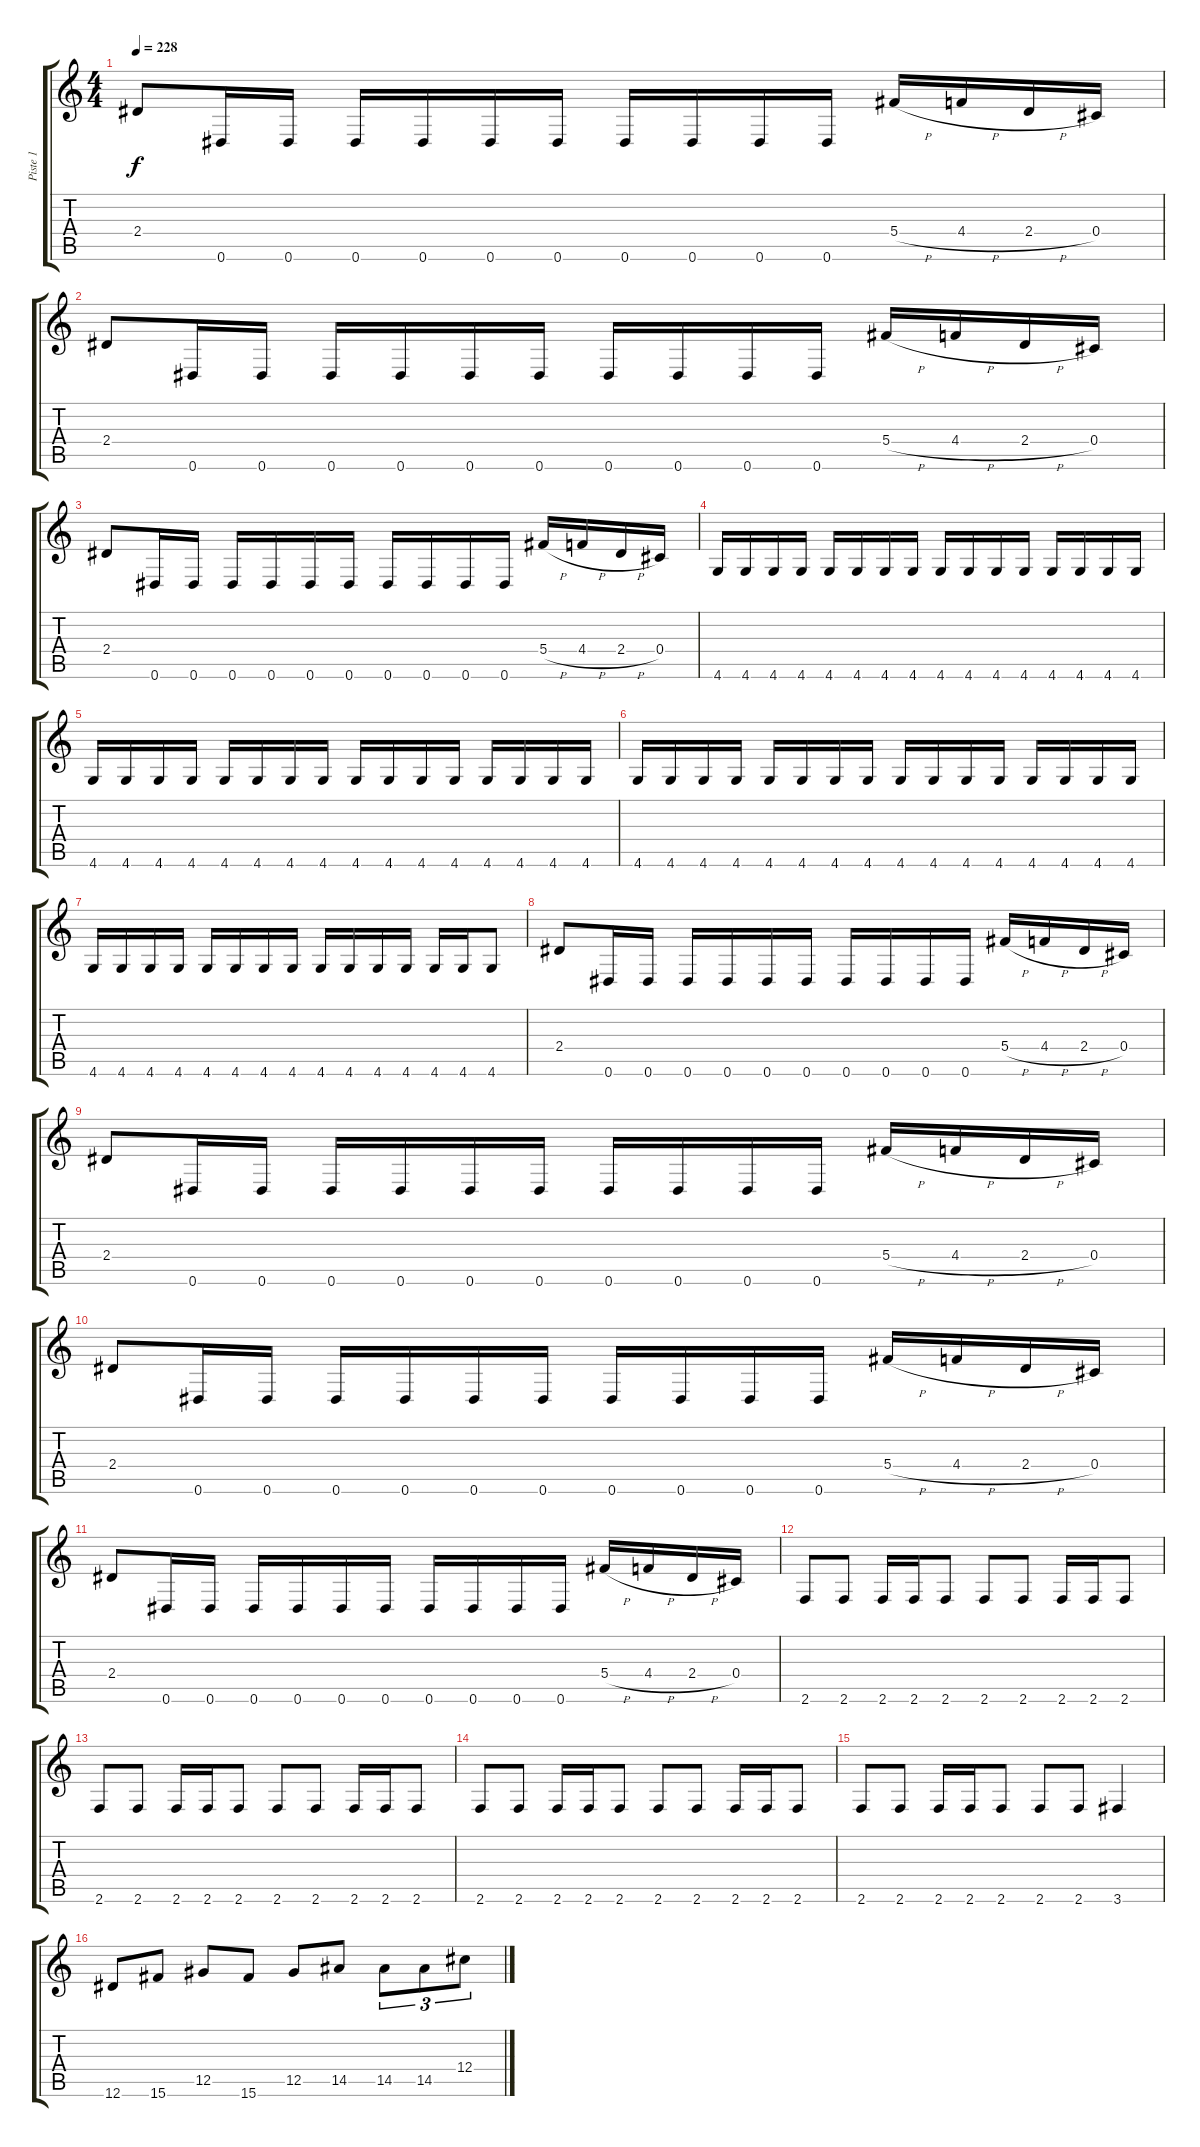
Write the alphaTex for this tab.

\track ("Piste 1" "Piste 1") {instrument distortionguitar}
\staff {score tabs}
\tuning (Eb4 Bb3 Gb3 Db3 Ab2 Eb2) {hide}
\ts (4 4)
\tempo 228
\clef g2
\ks c
2.4.8{dy f} 0.6.16 0.6.16 0.6.16 0.6.16 0.6.16 0.6.16 0.6.16 0.6.16 0.6.16 0.6.16 5.4{h}.16 4.4{h}.16 2.4{h}.16 0.4.16 |
2.4.8 0.6.16 0.6.16 0.6.16 0.6.16 0.6.16 0.6.16 0.6.16 0.6.16 0.6.16 0.6.16 5.4{h}.16 4.4{h}.16 2.4{h}.16 0.4.16 |
2.4.8 0.6.16 0.6.16 0.6.16 0.6.16 0.6.16 0.6.16 0.6.16 0.6.16 0.6.16 0.6.16 5.4{h}.16 4.4{h}.16 2.4{h}.16 0.4.16 |
4.6.16 4.6.16 4.6.16 4.6.16 4.6.16 4.6.16 4.6.16 4.6.16 4.6.16 4.6.16 4.6.16 4.6.16 4.6.16 4.6.16 4.6.16 4.6.16 |
4.6.16 4.6.16 4.6.16 4.6.16 4.6.16 4.6.16 4.6.16 4.6.16 4.6.16 4.6.16 4.6.16 4.6.16 4.6.16 4.6.16 4.6.16 4.6.16 |
4.6.16 4.6.16 4.6.16 4.6.16 4.6.16 4.6.16 4.6.16 4.6.16 4.6.16 4.6.16 4.6.16 4.6.16 4.6.16 4.6.16 4.6.16 4.6.16 |
4.6.16 4.6.16 4.6.16 4.6.16 4.6.16 4.6.16 4.6.16 4.6.16 4.6.16 4.6.16 4.6.16 4.6.16 4.6.16 4.6.16 4.6.8 |
2.4.8 0.6.16 0.6.16 0.6.16 0.6.16 0.6.16 0.6.16 0.6.16 0.6.16 0.6.16 0.6.16 5.4{h}.16 4.4{h}.16 2.4{h}.16 0.4.16 |
2.4.8 0.6.16 0.6.16 0.6.16 0.6.16 0.6.16 0.6.16 0.6.16 0.6.16 0.6.16 0.6.16 5.4{h}.16 4.4{h}.16 2.4{h}.16 0.4.16 |
2.4.8 0.6.16 0.6.16 0.6.16 0.6.16 0.6.16 0.6.16 0.6.16 0.6.16 0.6.16 0.6.16 5.4{h}.16 4.4{h}.16 2.4{h}.16 0.4.16 |
2.4.8 0.6.16 0.6.16 0.6.16 0.6.16 0.6.16 0.6.16 0.6.16 0.6.16 0.6.16 0.6.16 5.4{h}.16 4.4{h}.16 2.4{h}.16 0.4.16 |
2.6.8 2.6.8 2.6.16 2.6.16 2.6.8 2.6.8 2.6.8 2.6.16 2.6.16 2.6.8 |
2.6.8 2.6.8 2.6.16 2.6.16 2.6.8 2.6.8 2.6.8 2.6.16 2.6.16 2.6.8 |
2.6.8 2.6.8 2.6.16 2.6.16 2.6.8 2.6.8 2.6.8 2.6.16 2.6.16 2.6.8 |
2.6.8 2.6.8 2.6.16 2.6.16 2.6.8 2.6.8 2.6.8 3.6.4 |
12.6.8 15.6.8 12.5.8 15.6.8 12.5.8 14.5.8 14.5.8{tu (3 2)} 14.5.8{tu (3 2)} 12.4.8{tu (3 2)}
